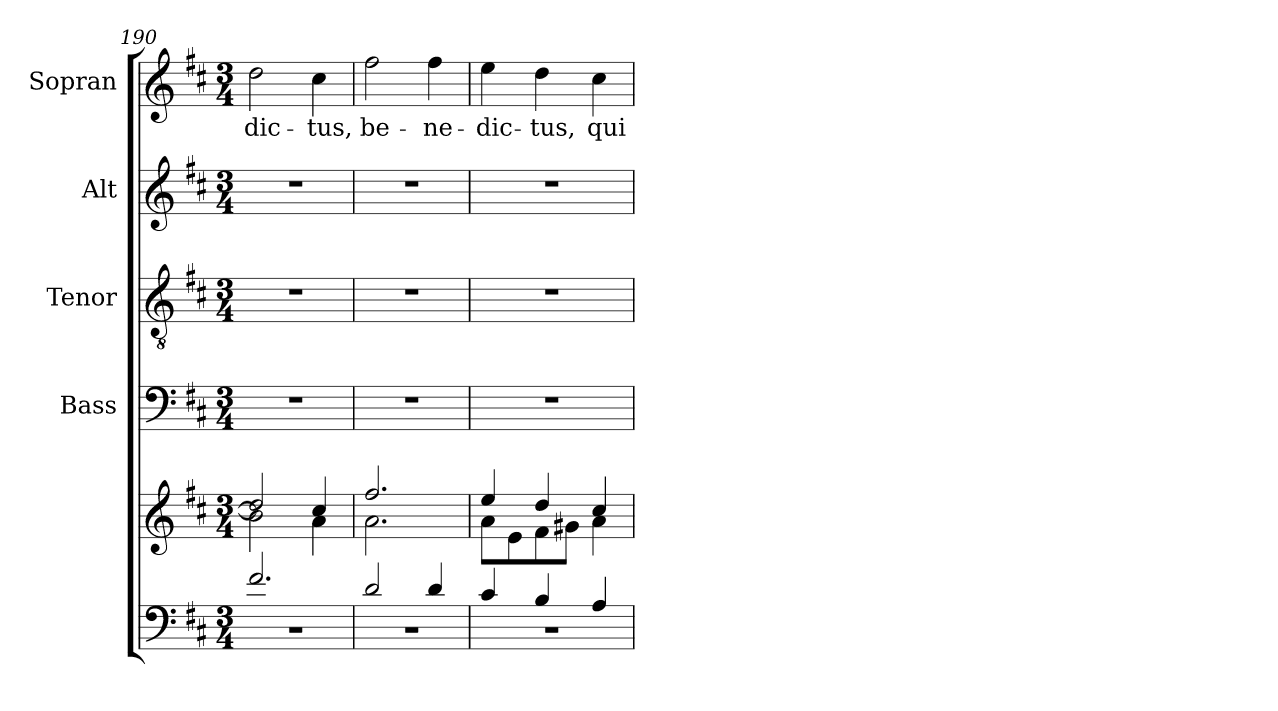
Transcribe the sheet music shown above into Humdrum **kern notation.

**kern	**kern	**kern	**kern	**kern	**kern	**text
*part5	*part5	*part4	*part3	*part2	*part1	*part1
*staff6	*staff5	*staff4	*staff3	*staff2	*staff1	*staff1
*	*	*I"Bass	*I"Tenor	*I"Alt	*I"Sopran	*
*	*	*I'B.	*I'T.	*I'A.	*I'S.	*
*clefF4	*clefG2	*clefF4	*clefGv2	*clefG2	*clefG2	*
*k[f#c#]	*k[f#c#]	*k[f#c#]	*k[f#c#]	*k[f#c#]	*k[f#c#]	*
*D:	*D:	*D:	*D:	*D:	*D:	*
*M3/4	*M3/4	*M3/4	*M3/4	*M3/4	*M3/4	*
=190	=190	=190	=190	=190	=190	=190
*^	*	*	*	*	*	*
!	!LO:N:vis=1	!	!	!	!	!	!LO:LY:b
*	*	*^	*	*	*	*	*
2.f#/	2.r	2dd/]	2b\]	2.r	2.r	2.r	2dd\	-dic-
!	!	!	!	!	!	!	!	!LO:LY:b
.	.	4cc#/	4a\	.	.	.	4cc#\	-tus,
!!LO:LB:g=z
=191	=191	=191	=191	=191	=191	=191	=191	=191
!	!LO:N:vis=1	!	!	!	!	!	!	!LO:LY:b
2d/	2.r	2.ff#/	2.a\	2.r	2.r	2.r	2ff#\	be-
!	!	!	!	!	!	!	!	!LO:LY:b
4d/	.	.	.	.	.	.	4ff#\	-ne-
=192	=192	=192	=192	=192	=192	=192	=192	=192
!	!LO:N:vis=1	!	!	!	!	!	!	!LO:LY:b
4c#/	2.r	4ee/	8a\L	2.r	2.r	2.r	4ee\	-dic-
.	.	.	8e\	.	.	.	.	.
!	!	!	!	!	!	!	!	!LO:LY:b
4B/	.	4dd/	8f#\	.	.	.	4dd\	-tus,
.	.	.	8g#X\J	.	.	.	.	.
!	!	!	!	!	!	!	!	!LO:LY:b
4A/	.	4cc#/	4a\	.	.	.	4cc#\	qui
*v	*v	*	*	*	*	*	*	*
*	*v	*v	*	*	*	*	*
=	=	=	=	=	=	=
*-	*-	*-	*-	*-	*-	*-
